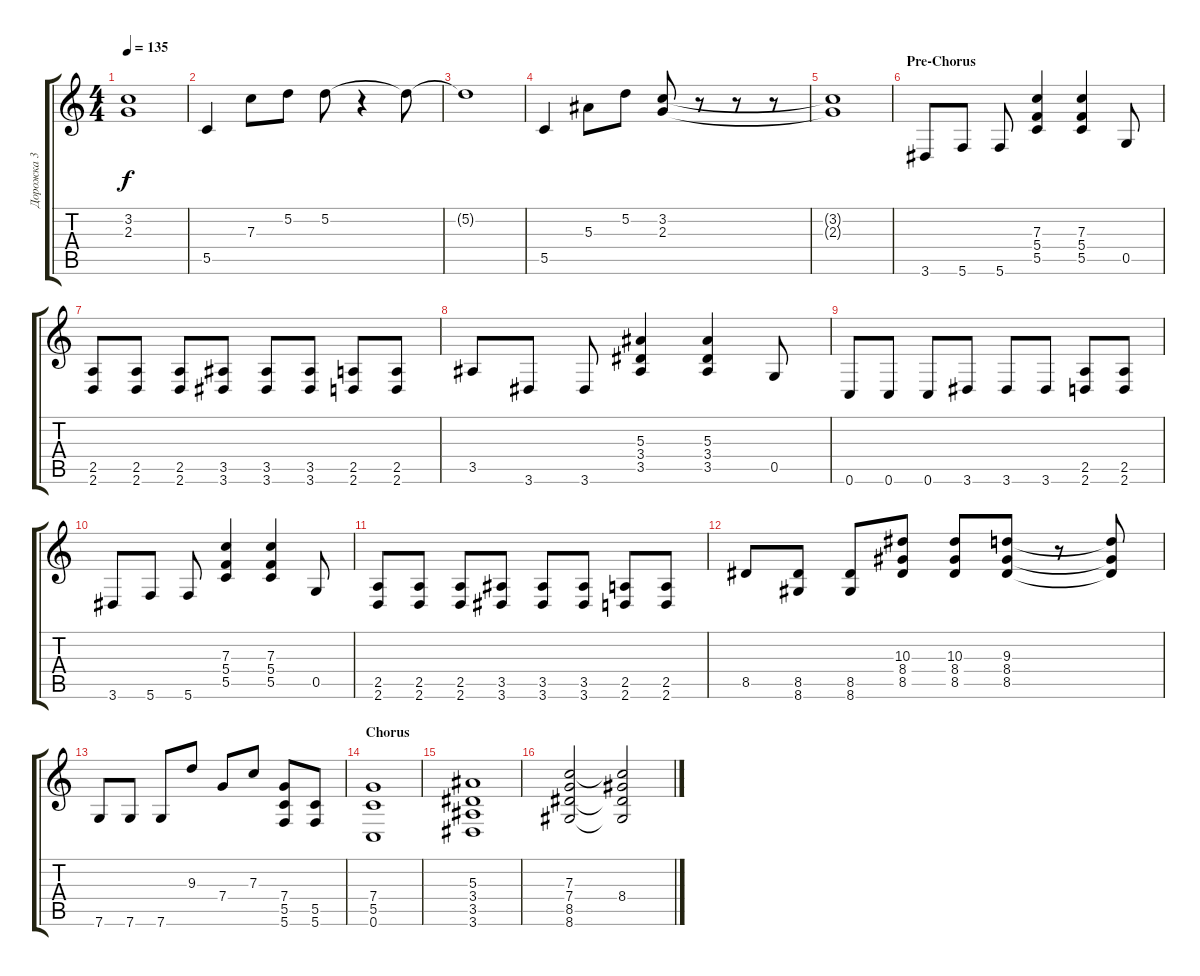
\track ("Дорожка 3" "Дорожка 3") {instrument distortionguitar}
\staff {score tabs}
\tuning (D4 A3 F3 C3 G2 C2) {hide}
\ts (4 4)
\tempo 135
\clef g2
\ks c
(3.2{t} 2.3{t}).1{dy f} |
5.5.4{instrument electricguitarclean} 7.3.8 5.2.8 5.2.8 r.4 5.2{t}.8 |
5.2{t}.1 |
5.5.4 5.3.8 5.2.8 (3.2 2.3).8 r.8 r.8 r.8 |
(3.2{t} 2.3{t}).1 |
\section ("" "Pre-Chorus")
3.6.8{instrument distortionguitar} 5.6.8 5.6.8 (7.3 5.4 5.5).4 (7.3 5.4 5.5).4 0.5.8 |
(2.5 2.6).8 (2.5 2.6).8 (2.5 2.6).8 (3.5 3.6).8 (3.5 3.6).8 (3.5 3.6).8 (2.5 2.6).8 (2.5 2.6).8 |
3.5.8 3.6.8 3.6.8 (5.3 3.4 3.5).4 (5.3 3.4 3.5).4 0.5.8 |
0.6.8 0.6.8 0.6.8 3.6.8 3.6.8 3.6.8 (2.5 2.6).8 (2.5 2.6).8 |
3.6.8 5.6.8 5.6.8 (7.3 5.4 5.5).4 (7.3 5.4 5.5).4 0.5.8 |
(2.5 2.6).8 (2.5 2.6).8 (2.5 2.6).8 (3.5 3.6).8 (3.5 3.6).8 (3.5 3.6).8 (2.5 2.6).8 (2.5 2.6).8 |
8.5.8 (8.5 8.6).8 (8.5 8.6).8 (10.3 8.4 8.5).8 (10.3 8.4 8.5).8 (9.3 8.4 8.5).8 r.8 (9.3{t} 8.4{t} 8.5{t}).8 |
7.6.8 7.6.8 7.6.8 9.3.8 7.4.8 7.3.8 (7.4 5.5 5.6).8 (5.5 5.6).8 |
\section ("" "Chorus")
(7.4 5.5 0.6).1 |
(5.3 3.4 3.5 3.6).1 |
(7.3 7.4 8.5 8.6).2 (7.3{t} 8.4 8.5{t} 8.6{t}).2
